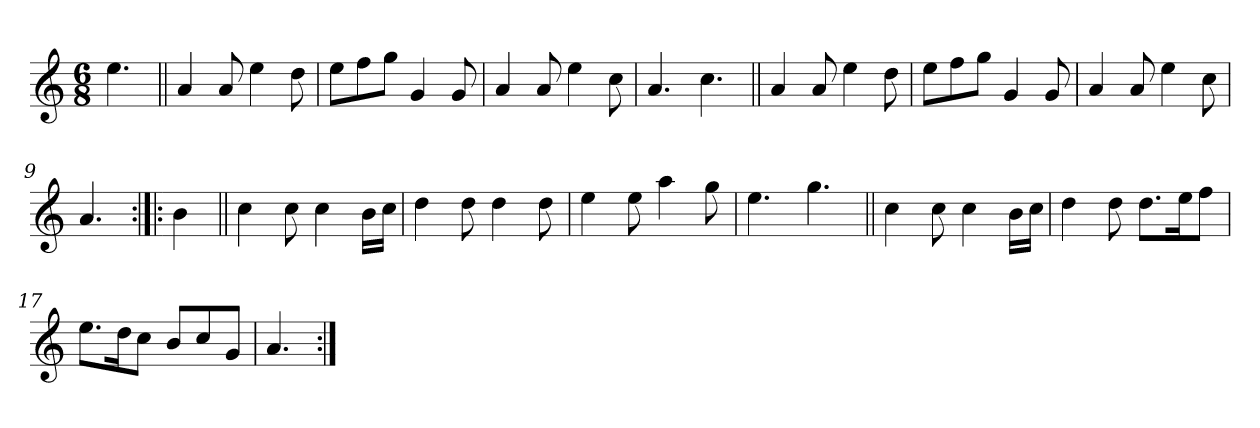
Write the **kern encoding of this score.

**kern
*part1
*staff1
*clefG2
*k[]
*M6/8
=1
4.ee\
=2||
4a/
8a/
4ee\
8dd\
=3
8ee\L
8ff\
8gg\J
4g/
8g/
=4
4a/
8a/
4ee\
8cc\
=5
4.a/
4.cc\
=6||
4a/
8a/
4ee\
8dd\
=7
8ee\L
8ff\
8gg\J
4g/
8g/
=8
4a/
8a/
4ee\
8cc\
=9
4.a/
=10:|!|:
4b\
!!LO:LB:g=z
=11||
4cc\
8cc\
4cc\
16b\LL
16cc\JJ
=12
4dd\
8dd\
4dd\
8dd\
=13
4ee\
8ee\
4aa\
8gg\
=14
4.ee\
4.gg\
=15||
4cc\
8cc\
4cc\
16b\LL
16cc\JJ
=16
4dd\
8dd\
8.dd\L
16ee\K
8ff\J
=17
8.ee\L
16dd\K
8cc\J
8b/L
8cc/
8g/J
=18
4.a/
=:|!
*-
